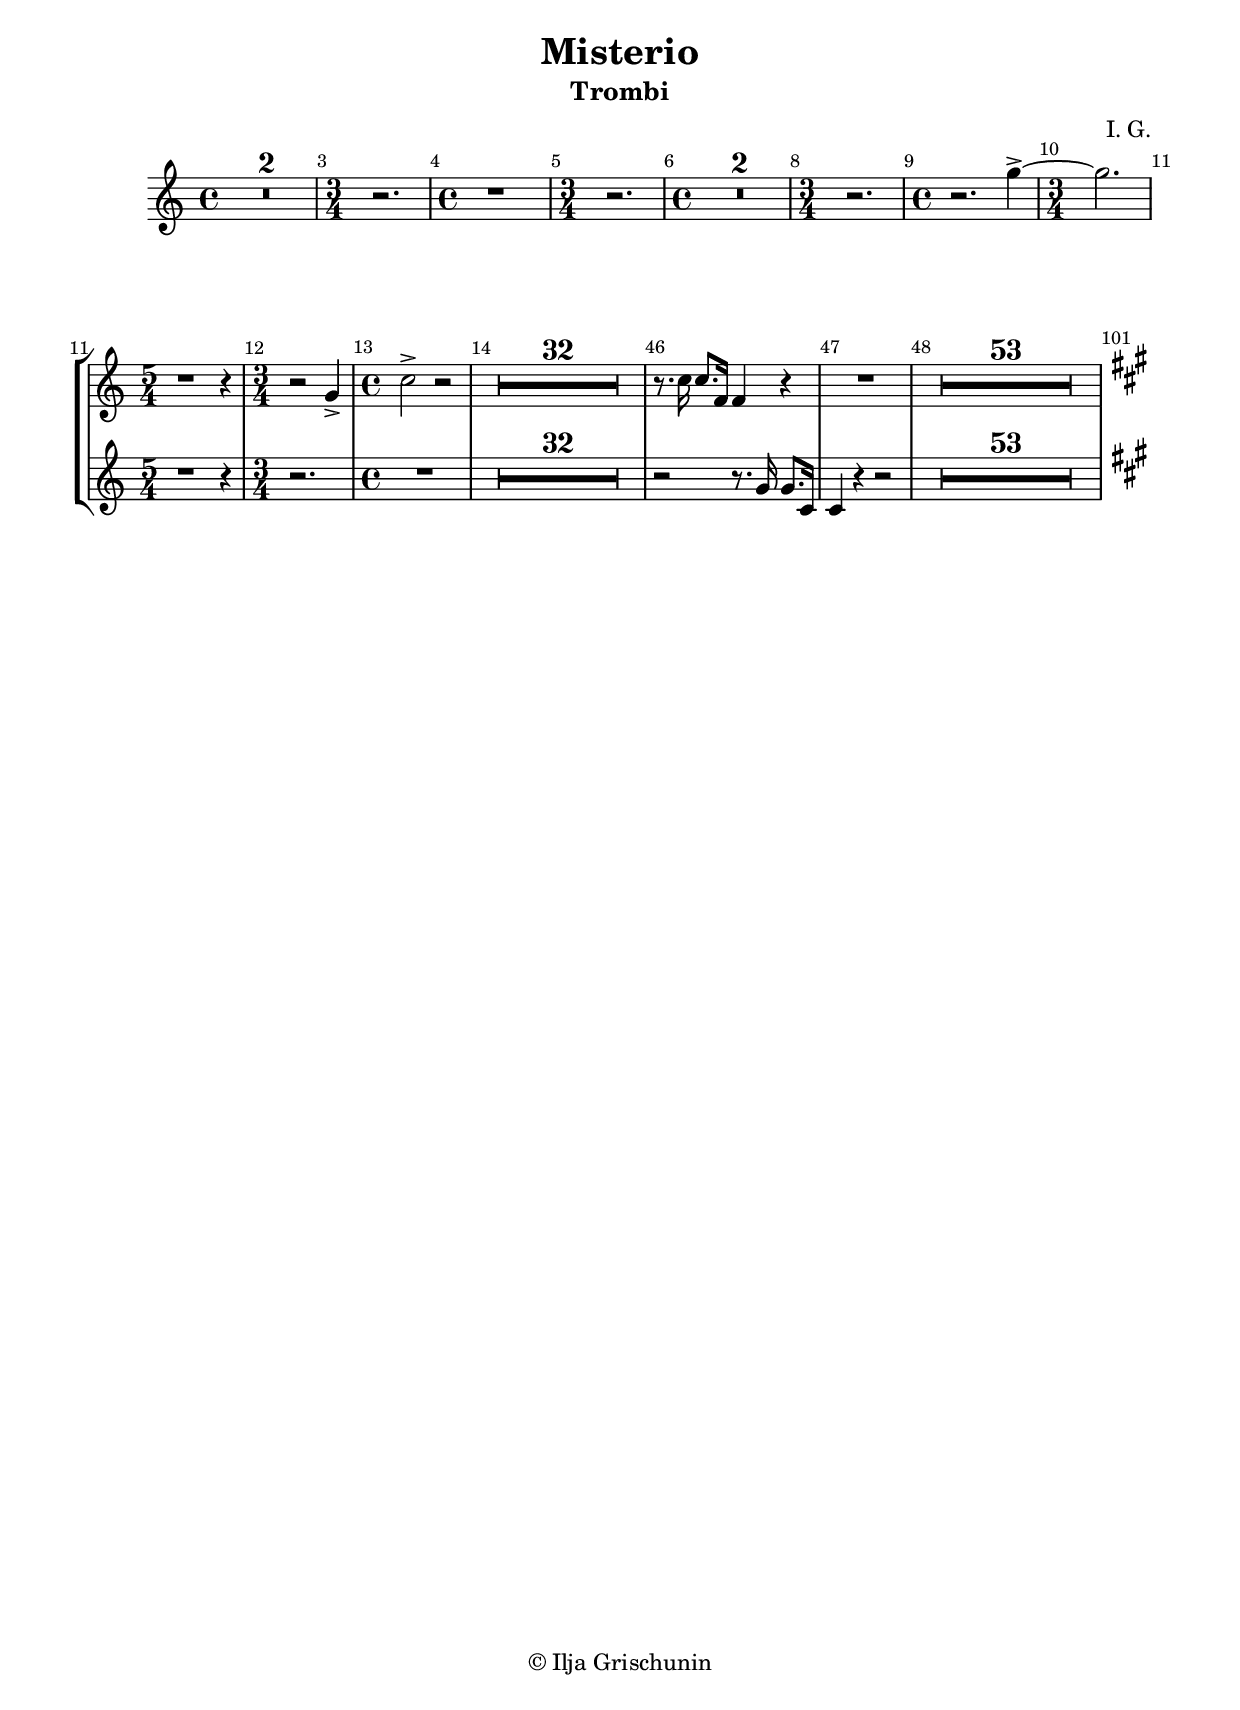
\version "2.19.15"
%\version "2.18.0"

\language "deutsch"

\header {
  title = "Misterio"
  subtitle = "Trombi"
  meter = ""
  composer = "I. G."
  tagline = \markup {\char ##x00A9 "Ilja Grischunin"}
}

\paper {
  #(set-paper-size "a4")
  top-system-spacing.basic-distance = #15
  top-markup-spacing.basic-distance = #5
  markup-system-spacing.basic-distance = #15
  system-system-spacing.basic-distance = #18
  last-bottom-spacing.basic-distance = #15
  left-margin = 15
  right-margin = 15
  %two-sided = ##t
  %inner-margin = 25
  %outer-margin = 15
}

\layout {
  indent = 10
  \context {
    \Score
    %\remove "Bar_number_engraver"
    \override BarNumber.break-visibility = ##(#t #t #t)
    \RemoveEmptyStaves
    \override VerticalAxisGroup.remove-first = ##t
    \override TimeSignature.break-visibility = ##(#f #t #t)
  }
}

\version "2.19.15"
%\version "2.18.0"

\language "deutsch"

%%%%%%%%%%%%%%%%%%%%%%%%%%%%%%%%%%%%%%%%%%%%%%%%
trumpetEinsMusic = \relative {
  \set Score.skipBars = ##t
  \time 4/4 R1*2
  \time 3/4 r2.
  \time 4/4 r1
  \time 3/4 r2.
  \time 4/4 R1*2
  \time 3/4 r2.
  \time 4/4 r2. f''4->~
  \time 3/4 f2.
  \time 5/4 r1 r4
  \time 3/4 r2 f,4->
  \time 4/4 b2-> r R1*32 r8. b16 b8. es,16 es4 r R1*54
  \key g \major
}

%%%%%%%%%%%%%%%%%%%%%%%%%%%%%%%%%%%%%%%%%%%%%%%%
trumpetZweiMusic = \relative {
  \set Score.skipBars = ##t
  \time 4/4 R1*2
  \time 3/4 r2.
  \time 4/4 r1
  \time 3/4 r2.
  \time 4/4 R1*2
  \time 3/4 r2.
  \time 4/4 r1
  \time 3/4 r2.
  \time 5/4 r1 r4
  \time 3/4 r2.
  \time 4/4 R1*33 r2 r8. f'16 f8. b,16 b4 r r2 R1*53
  \key g \major
}


\score {
  \new StaffGroup
  <<
    \new Staff {
      \transpose b c'
      \trumpetEinsMusic
    }
    \new Staff {
      \transpose b c'
      \trumpetZweiMusic
    }
  >>
  %\midi {}
}